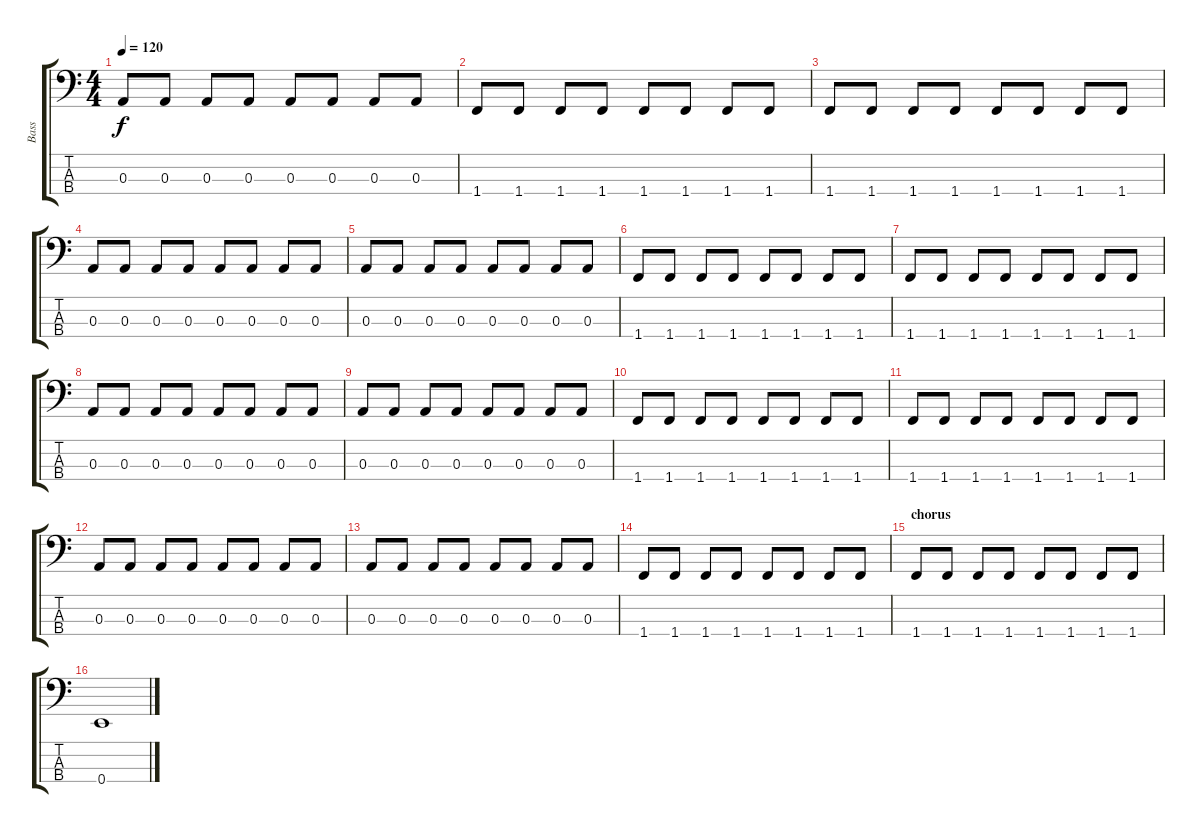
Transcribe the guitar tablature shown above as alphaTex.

\track ("Bass" "Bass") {instrument electricbasspick}
\staff {score tabs}
\tuning (G2 D2 A1 E1) {hide}
\ts (4 4)
\tempo 120
\clef f4
\ks c
0.3.8{dy f} 0.3.8 0.3.8 0.3.8 0.3.8 0.3.8 0.3.8 0.3.8 |
1.4.8 1.4.8 1.4.8 1.4.8 1.4.8 1.4.8 1.4.8 1.4.8 |
1.4.8 1.4.8 1.4.8 1.4.8 1.4.8 1.4.8 1.4.8 1.4.8 |
0.3.8 0.3.8 0.3.8 0.3.8 0.3.8 0.3.8 0.3.8 0.3.8 |
0.3.8 0.3.8 0.3.8 0.3.8 0.3.8 0.3.8 0.3.8 0.3.8 |
1.4.8 1.4.8 1.4.8 1.4.8 1.4.8 1.4.8 1.4.8 1.4.8 |
1.4.8 1.4.8 1.4.8 1.4.8 1.4.8 1.4.8 1.4.8 1.4.8 |
0.3.8 0.3.8 0.3.8 0.3.8 0.3.8 0.3.8 0.3.8 0.3.8 |
0.3.8 0.3.8 0.3.8 0.3.8 0.3.8 0.3.8 0.3.8 0.3.8 |
1.4.8 1.4.8 1.4.8 1.4.8 1.4.8 1.4.8 1.4.8 1.4.8 |
1.4.8 1.4.8 1.4.8 1.4.8 1.4.8 1.4.8 1.4.8 1.4.8 |
0.3.8 0.3.8 0.3.8 0.3.8 0.3.8 0.3.8 0.3.8 0.3.8 |
0.3.8 0.3.8 0.3.8 0.3.8 0.3.8 0.3.8 0.3.8 0.3.8 |
1.4.8 1.4.8 1.4.8 1.4.8 1.4.8 1.4.8 1.4.8 1.4.8 |
\section ("" "chorus")
1.4.8 1.4.8 1.4.8 1.4.8 1.4.8 1.4.8 1.4.8 1.4.8 |
0.4.1
